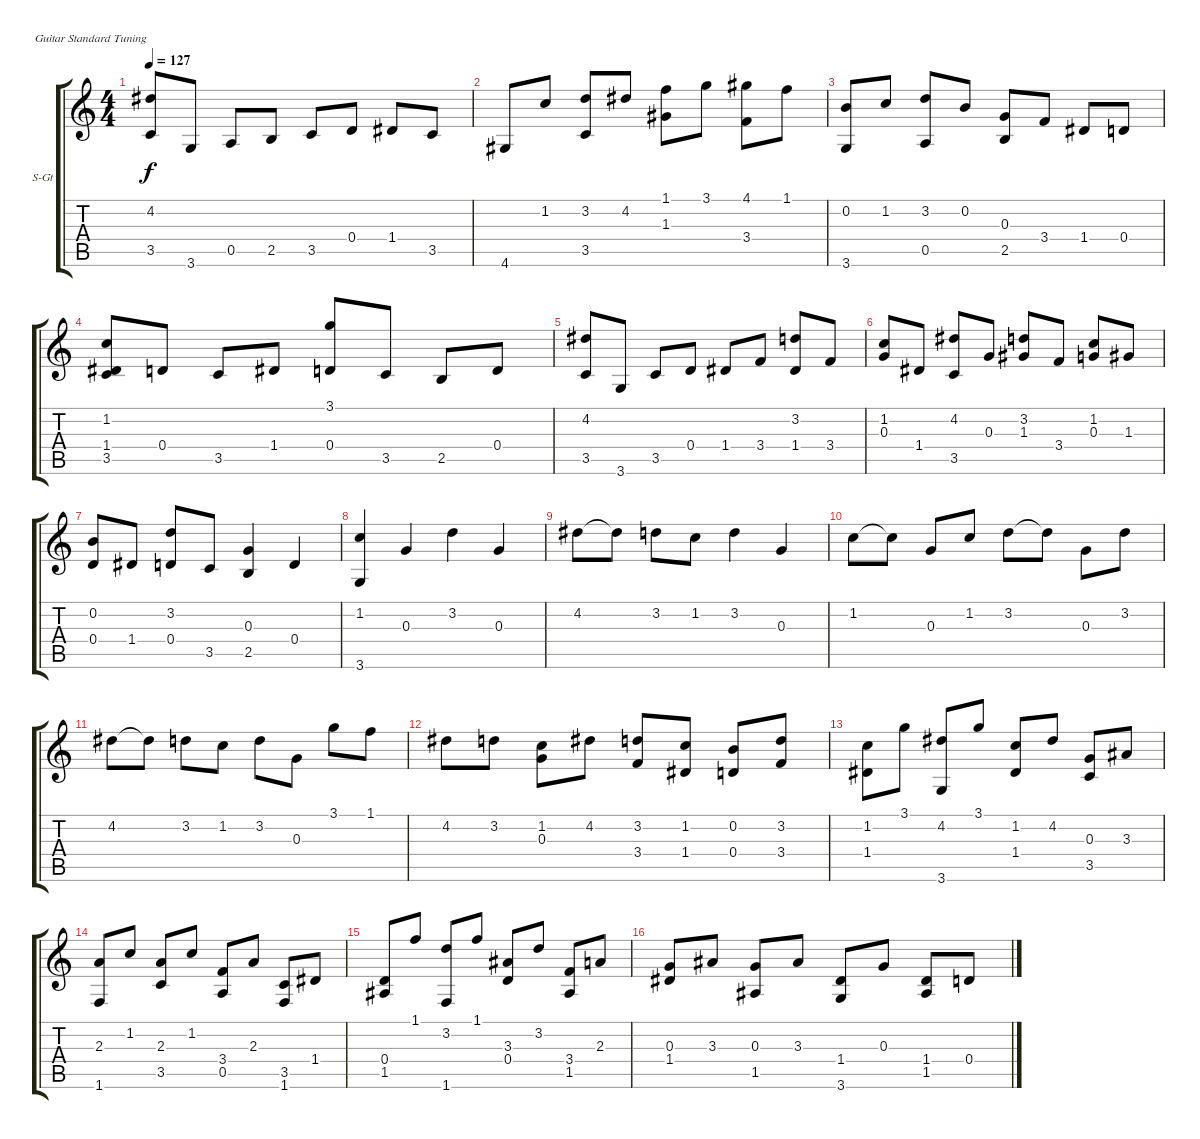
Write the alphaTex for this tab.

\bracketExtendMode groupsimilarinstruments
\firstSystemTrackNameOrientation horizontal
\otherSystemsTrackNameOrientation horizontal
\track ("Track 1" "S-Gt") {instrument drawbarorgan}
\staff {score tabs}
\tuning (E4 B3 G3 D3 A2 E2)
\displaytranspose 12
\ts (4 4)
\tempo 127
\clef g2
\ks c
(4.2 3.5).8{dy f} 3.6.8 0.5.8 2.5.8 3.5.8 0.4.8 1.4.8 3.5.8 |
4.6.8 1.2.8 (3.2 3.5).8 4.2.8 (1.1 1.3).8 3.1.8 (4.1 3.4).8 1.1.8 |
(0.2 3.6).8 1.2.8 (3.2 0.5).8 0.2.8 (0.3 2.5).8 3.4.8 1.4.8 0.4.8 |
(1.2 1.4 3.5).8 0.4.8 3.5.8 1.4.8 (3.1 0.4).8 3.5.8 2.5.8 0.4.8 |
(4.2 3.5).8 3.6.8 3.5.8 0.4.8 1.4.8 3.4.8 (3.2 1.4).8 3.4.8 |
(1.2 0.3).8 1.4.8 (4.2 3.5).8 0.3.8 (3.2 1.3).8 3.4.8 (1.2 0.3).8 1.3.8 |
(0.2 0.4).8 1.4.8 (3.2 0.4).8 3.5.8 (0.3 2.5).4 0.4.4 |
(1.2 3.6).4 0.3.4 3.2.4 0.3.4 |
4.2.8 4.2{t}.8 3.2.8 1.2.8 3.2.4 0.3.4 |
1.2.8 1.2{t}.8 0.3.8 1.2.8 3.2.8 3.2{t}.8 0.3.8 3.2.8 |
4.2.8 4.2{t}.8 3.2.8 1.2.8 3.2.8 0.3.8 3.1.8 1.1.8 |
4.2.8 3.2.8 (1.2 0.3).8 4.2.8 (3.2 3.4).8 (1.2 1.4).8 (0.2 0.4).8 (3.2 3.4).8 |
(1.2 1.4).8 3.1.8 (4.2 3.6).8 3.1.8 (1.2 1.4).8 4.2.8 (0.3 3.5).8 3.3.8 |
(2.3 1.6).8 1.2.8 (2.3 3.5).8 1.2.8 (3.4 0.5).8 2.3.8 (3.5 1.6).8 1.4.8 |
(0.4 1.5).8 1.1.8 (3.2 1.6).8 1.1.8 (3.3 0.4).8 3.2.8 (3.4 1.5).8 2.3.8 |
(0.3 1.4).8 3.3.8 (0.3 1.5).8 3.3.8 (1.4 3.6).8 0.3.8 (1.4 1.5).8 0.4.8
